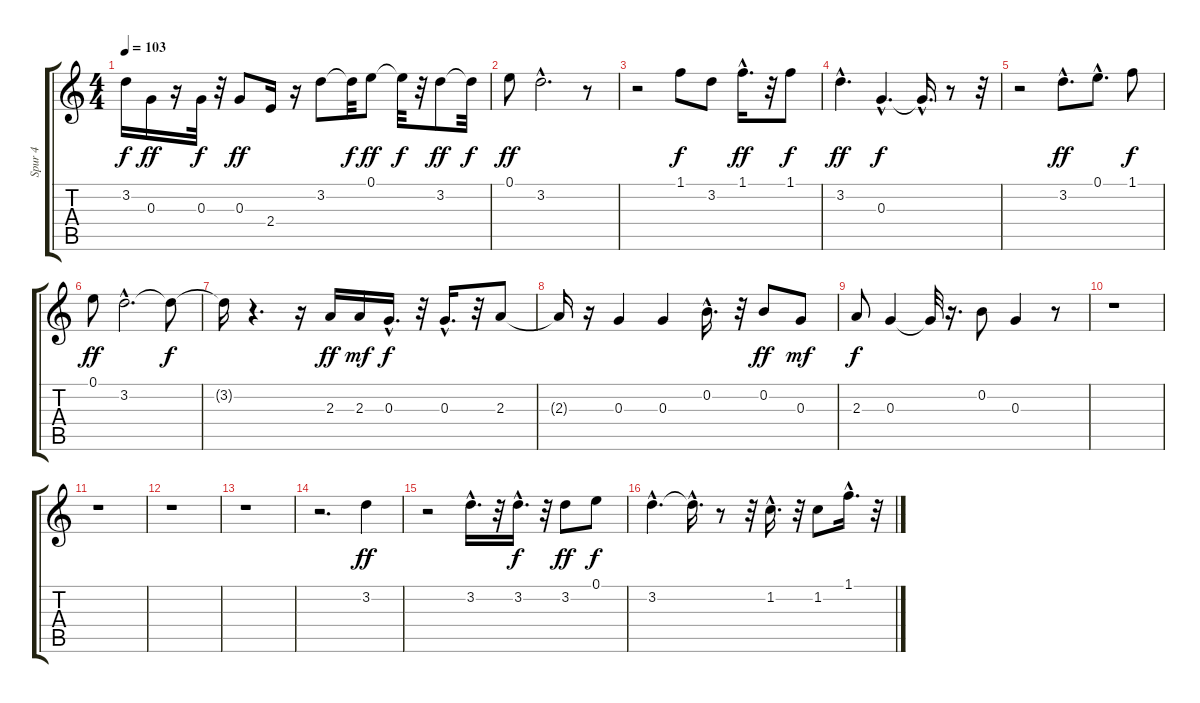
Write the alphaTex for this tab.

\track ("Spur 4" "Spur 4") {instrument electricguitarjazz}
\staff {score tabs}
\tuning (E4 B3 G3 D3 A2 E2) {hide}
\ts (4 4)
\tempo 103
\clef g2
\ks c
3.2{t}.16{dy f} 0.3.16{dy ff} r.16 0.3.32{dy f} r.32 0.3.8{dy ff} 2.4.16 r.16 3.2.8 3.2{t}.32{dy f} 0.1.8{dy ff} 0.1{t}.32{dy f} r.32 3.2.8{dy ff} 3.2{t}.32{dy f} |
0.1.8{dy ff} 3.2{hac}.2{d} r.8 |
r.2 1.1.8{dy f} 3.2.8 1.1{hac}.16{d dy ff} r.32 1.1.8{dy f} |
3.2{hac}.4{d dy ff} 0.3{hac}.4{d dy f} 0.3{hac t}.16{d} r.8 r.32 |
r.2 3.2{hac}.8{d dy ff} 0.1{hac}.8{d} 1.1.8{dy f} |
0.1.8{dy ff} 3.2{hac}.2{d} 3.2{t}.8{dy f} |
3.2{t}.16 r.4{d} r.16 2.3.16{dy ff} 2.3.16{dy mf} 0.3{hac}.16{d dy f} r.32 0.3{hac}.16{d} r.32 2.3.8 |
2.3{t}.16 r.16 0.3.4 0.3.4 0.2{hac}.16{d} r.32 0.2.8{dy ff} 0.3.8{dy mf} |
2.3.8{dy f} 0.3.4 0.3{t}.32 r.16{d} 0.2.8 0.3.4 r.8 |
r.1 |
r.1 |
r.1 |
r.1 |
r.2{d} 3.2.4{dy ff} |
r.2 3.2{hac}.16{d} r.32 3.2{hac}.16{d dy f} r.32 3.2.8{dy ff} 0.1.8{dy f} |
3.2{hac}.4{d} 3.2{hac t}.16{d} r.8 r.32 1.2{hac}.16{d} r.32 1.2.8 1.1{hac}.16{d} r.32
